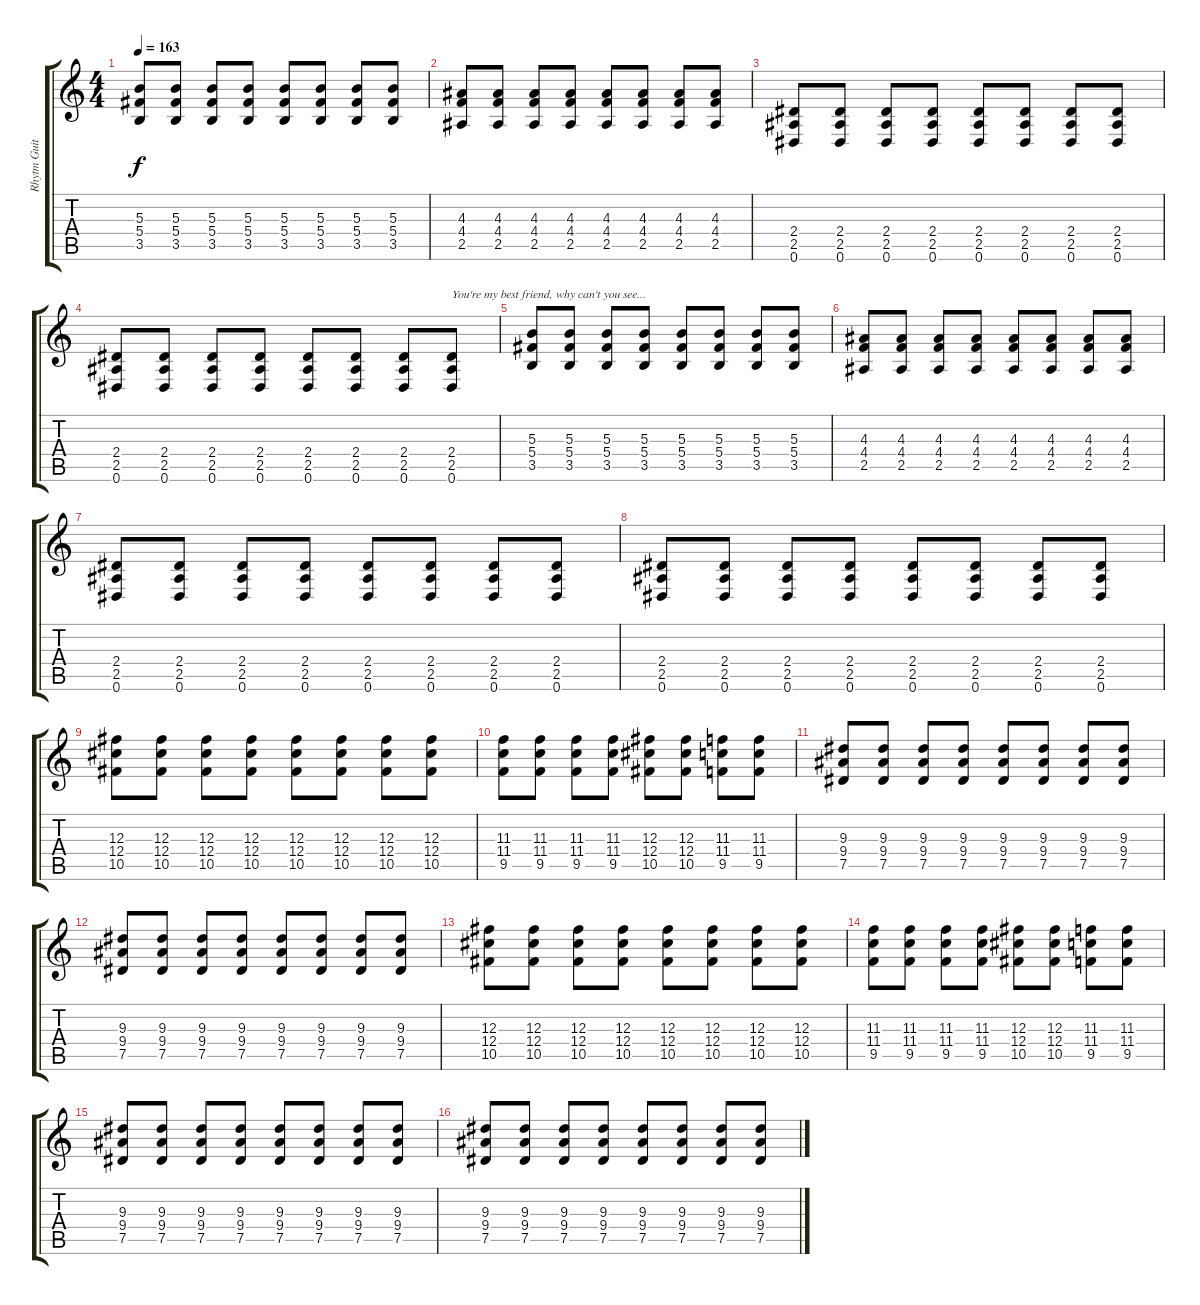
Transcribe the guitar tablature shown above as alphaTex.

\track ("Rhytm Guitar" "Rhytm Guit") {instrument distortionguitar}
\staff {score tabs}
\tuning (Eb4 Bb3 Gb3 Db3 Ab2 Eb2) {hide}
\ts (4 4)
\tempo 163
\clef g2
\ks c
(5.3 5.4 3.5).8{dy f} (5.3 5.4 3.5).8 (5.3 5.4 3.5).8 (5.3 5.4 3.5).8 (5.3 5.4 3.5).8 (5.3 5.4 3.5).8 (5.3 5.4 3.5).8 (5.3 5.4 3.5).8 |
(4.3 4.4 2.5).8 (4.3 4.4 2.5).8 (4.3 4.4 2.5).8 (4.3 4.4 2.5).8 (4.3 4.4 2.5).8 (4.3 4.4 2.5).8 (4.3 4.4 2.5).8 (4.3 4.4 2.5).8 |
(2.4 2.5 0.6).8 (2.4 2.5 0.6).8 (2.4 2.5 0.6).8 (2.4 2.5 0.6).8 (2.4 2.5 0.6).8 (2.4 2.5 0.6).8 (2.4 2.5 0.6).8 (2.4 2.5 0.6).8 |
(2.4 2.5 0.6).8 (2.4 2.5 0.6).8 (2.4 2.5 0.6).8 (2.4 2.5 0.6).8 (2.4 2.5 0.6).8 (2.4 2.5 0.6).8 (2.4 2.5 0.6).8 (2.4 2.5 0.6).8{txt "You're my best friend, why can't you see..."} |
(5.3 5.4 3.5).8 (5.3 5.4 3.5).8 (5.3 5.4 3.5).8 (5.3 5.4 3.5).8 (5.3 5.4 3.5).8 (5.3 5.4 3.5).8 (5.3 5.4 3.5).8 (5.3 5.4 3.5).8 |
(4.3 4.4 2.5).8 (4.3 4.4 2.5).8 (4.3 4.4 2.5).8 (4.3 4.4 2.5).8 (4.3 4.4 2.5).8 (4.3 4.4 2.5).8 (4.3 4.4 2.5).8 (4.3 4.4 2.5).8 |
(2.4 2.5 0.6).8 (2.4 2.5 0.6).8 (2.4 2.5 0.6).8 (2.4 2.5 0.6).8 (2.4 2.5 0.6).8 (2.4 2.5 0.6).8 (2.4 2.5 0.6).8 (2.4 2.5 0.6).8 |
(2.4 2.5 0.6).8 (2.4 2.5 0.6).8 (2.4 2.5 0.6).8 (2.4 2.5 0.6).8 (2.4 2.5 0.6).8 (2.4 2.5 0.6).8 (2.4 2.5 0.6).8 (2.4 2.5 0.6).8 |
(12.3 12.4 10.5).8 (12.3 12.4 10.5).8 (12.3 12.4 10.5).8 (12.3 12.4 10.5).8 (12.3 12.4 10.5).8 (12.3 12.4 10.5).8 (12.3 12.4 10.5).8 (12.3 12.4 10.5).8 |
(11.3 11.4 9.5).8 (11.3 11.4 9.5).8 (11.3 11.4 9.5).8 (11.3 11.4 9.5).8 (12.3 12.4 10.5).8 (12.3 12.4 10.5).8 (11.3 11.4 9.5).8 (11.3 11.4 9.5).8 |
(9.3 9.4 7.5).8 (9.3 9.4 7.5).8 (9.3 9.4 7.5).8 (9.3 9.4 7.5).8 (9.3 9.4 7.5).8 (9.3 9.4 7.5).8 (9.3 9.4 7.5).8 (9.3 9.4 7.5).8 |
(9.3 9.4 7.5).8 (9.3 9.4 7.5).8 (9.3 9.4 7.5).8 (9.3 9.4 7.5).8 (9.3 9.4 7.5).8 (9.3 9.4 7.5).8 (9.3 9.4 7.5).8 (9.3 9.4 7.5).8 |
(12.3 12.4 10.5).8 (12.3 12.4 10.5).8 (12.3 12.4 10.5).8 (12.3 12.4 10.5).8 (12.3 12.4 10.5).8 (12.3 12.4 10.5).8 (12.3 12.4 10.5).8 (12.3 12.4 10.5).8 |
(11.3 11.4 9.5).8 (11.3 11.4 9.5).8 (11.3 11.4 9.5).8 (11.3 11.4 9.5).8 (12.3 12.4 10.5).8 (12.3 12.4 10.5).8 (11.3 11.4 9.5).8 (11.3 11.4 9.5).8 |
(9.3 9.4 7.5).8 (9.3 9.4 7.5).8 (9.3 9.4 7.5).8 (9.3 9.4 7.5).8 (9.3 9.4 7.5).8 (9.3 9.4 7.5).8 (9.3 9.4 7.5).8 (9.3 9.4 7.5).8 |
(9.3 9.4 7.5).8 (9.3 9.4 7.5).8 (9.3 9.4 7.5).8 (9.3 9.4 7.5).8 (9.3 9.4 7.5).8 (9.3 9.4 7.5).8 (9.3 9.4 7.5).8 (9.3 9.4 7.5).8
